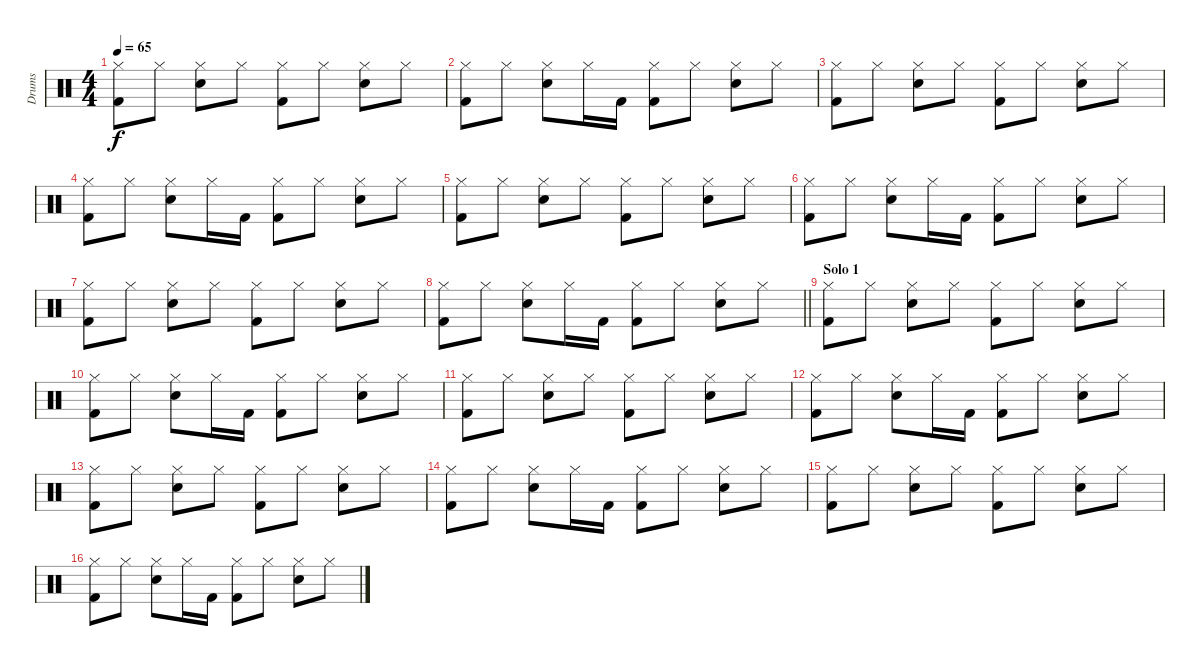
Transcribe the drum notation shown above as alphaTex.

\track ("Drums" "Drums") {instrument percussion}
\staff {score}
\articulation defaults
\ts (4 4)
\tempo 65
\clef neutral
\ks c
("Hi-Hat (closed)" "Kick (hit) 2").8{dy f} "Hi-Hat (closed)".8 ("Hi-Hat (closed)" "Snare (hit) 2").8 "Hi-Hat (closed)".8 ("Hi-Hat (closed)" "Kick (hit) 2").8 "Hi-Hat (closed)".8 ("Hi-Hat (closed)" "Snare (hit) 2").8 "Hi-Hat (closed)".8 |
("Hi-Hat (closed)" "Kick (hit) 2").8 "Hi-Hat (closed)".8 ("Hi-Hat (closed)" "Snare (hit) 2").8 "Hi-Hat (closed)".16 "Kick (hit) 2".16 ("Hi-Hat (closed)" "Kick (hit) 2").8 "Hi-Hat (closed)".8 ("Hi-Hat (closed)" "Snare (hit) 2").8 "Hi-Hat (closed)".8 |
("Hi-Hat (closed)" "Kick (hit) 2").8 "Hi-Hat (closed)".8 ("Hi-Hat (closed)" "Snare (hit) 2").8 "Hi-Hat (closed)".8 ("Hi-Hat (closed)" "Kick (hit) 2").8 "Hi-Hat (closed)".8 ("Hi-Hat (closed)" "Snare (hit) 2").8 "Hi-Hat (closed)".8 |
("Hi-Hat (closed)" "Kick (hit) 2").8 "Hi-Hat (closed)".8 ("Hi-Hat (closed)" "Snare (hit) 2").8 "Hi-Hat (closed)".16 "Kick (hit) 2".16 ("Hi-Hat (closed)" "Kick (hit) 2").8 "Hi-Hat (closed)".8 ("Hi-Hat (closed)" "Snare (hit) 2").8 "Hi-Hat (closed)".8 |
("Hi-Hat (closed)" "Kick (hit) 2").8 "Hi-Hat (closed)".8 ("Hi-Hat (closed)" "Snare (hit) 2").8 "Hi-Hat (closed)".8 ("Hi-Hat (closed)" "Kick (hit) 2").8 "Hi-Hat (closed)".8 ("Hi-Hat (closed)" "Snare (hit) 2").8 "Hi-Hat (closed)".8 |
("Hi-Hat (closed)" "Kick (hit) 2").8 "Hi-Hat (closed)".8 ("Hi-Hat (closed)" "Snare (hit) 2").8 "Hi-Hat (closed)".16 "Kick (hit) 2".16 ("Hi-Hat (closed)" "Kick (hit) 2").8 "Hi-Hat (closed)".8 ("Hi-Hat (closed)" "Snare (hit) 2").8 "Hi-Hat (closed)".8 |
("Hi-Hat (closed)" "Kick (hit) 2").8 "Hi-Hat (closed)".8 ("Hi-Hat (closed)" "Snare (hit) 2").8 "Hi-Hat (closed)".8 ("Hi-Hat (closed)" "Kick (hit) 2").8 "Hi-Hat (closed)".8 ("Hi-Hat (closed)" "Snare (hit) 2").8 "Hi-Hat (closed)".8 |
\barLineRight lightlight
("Hi-Hat (closed)" "Kick (hit) 2").8 "Hi-Hat (closed)".8 ("Hi-Hat (closed)" "Snare (hit) 2").8 "Hi-Hat (closed)".16 "Kick (hit) 2".16 ("Hi-Hat (closed)" "Kick (hit) 2").8 "Hi-Hat (closed)".8 ("Hi-Hat (closed)" "Snare (hit) 2").8 "Hi-Hat (closed)".8 |
\section ("" "Solo 1")
("Hi-Hat (closed)" "Kick (hit) 2").8 "Hi-Hat (closed)".8 ("Hi-Hat (closed)" "Snare (hit) 2").8 "Hi-Hat (closed)".8 ("Hi-Hat (closed)" "Kick (hit) 2").8 "Hi-Hat (closed)".8 ("Hi-Hat (closed)" "Snare (hit) 2").8 "Hi-Hat (closed)".8 |
("Hi-Hat (closed)" "Kick (hit) 2").8 "Hi-Hat (closed)".8 ("Hi-Hat (closed)" "Snare (hit) 2").8 "Hi-Hat (closed)".16 "Kick (hit) 2".16 ("Hi-Hat (closed)" "Kick (hit) 2").8 "Hi-Hat (closed)".8 ("Hi-Hat (closed)" "Snare (hit) 2").8 "Hi-Hat (closed)".8 |
("Hi-Hat (closed)" "Kick (hit) 2").8 "Hi-Hat (closed)".8 ("Hi-Hat (closed)" "Snare (hit) 2").8 "Hi-Hat (closed)".8 ("Hi-Hat (closed)" "Kick (hit) 2").8 "Hi-Hat (closed)".8 ("Hi-Hat (closed)" "Snare (hit) 2").8 "Hi-Hat (closed)".8 |
("Hi-Hat (closed)" "Kick (hit) 2").8 "Hi-Hat (closed)".8 ("Hi-Hat (closed)" "Snare (hit) 2").8 "Hi-Hat (closed)".16 "Kick (hit) 2".16 ("Hi-Hat (closed)" "Kick (hit) 2").8 "Hi-Hat (closed)".8 ("Hi-Hat (closed)" "Snare (hit) 2").8 "Hi-Hat (closed)".8 |
("Hi-Hat (closed)" "Kick (hit) 2").8 "Hi-Hat (closed)".8 ("Hi-Hat (closed)" "Snare (hit) 2").8 "Hi-Hat (closed)".8 ("Hi-Hat (closed)" "Kick (hit) 2").8 "Hi-Hat (closed)".8 ("Hi-Hat (closed)" "Snare (hit) 2").8 "Hi-Hat (closed)".8 |
("Hi-Hat (closed)" "Kick (hit) 2").8 "Hi-Hat (closed)".8 ("Hi-Hat (closed)" "Snare (hit) 2").8 "Hi-Hat (closed)".16 "Kick (hit) 2".16 ("Hi-Hat (closed)" "Kick (hit) 2").8 "Hi-Hat (closed)".8 ("Hi-Hat (closed)" "Snare (hit) 2").8 "Hi-Hat (closed)".8 |
("Hi-Hat (closed)" "Kick (hit) 2").8 "Hi-Hat (closed)".8 ("Hi-Hat (closed)" "Snare (hit) 2").8 "Hi-Hat (closed)".8 ("Hi-Hat (closed)" "Kick (hit) 2").8 "Hi-Hat (closed)".8 ("Hi-Hat (closed)" "Snare (hit) 2").8 "Hi-Hat (closed)".8 |
("Hi-Hat (closed)" "Kick (hit) 2").8 "Hi-Hat (closed)".8 ("Hi-Hat (closed)" "Snare (hit) 2").8 "Hi-Hat (closed)".16 "Kick (hit) 2".16 ("Hi-Hat (closed)" "Kick (hit) 2").8 "Hi-Hat (closed)".8 ("Hi-Hat (closed)" "Snare (hit) 2").8 "Hi-Hat (closed)".8
